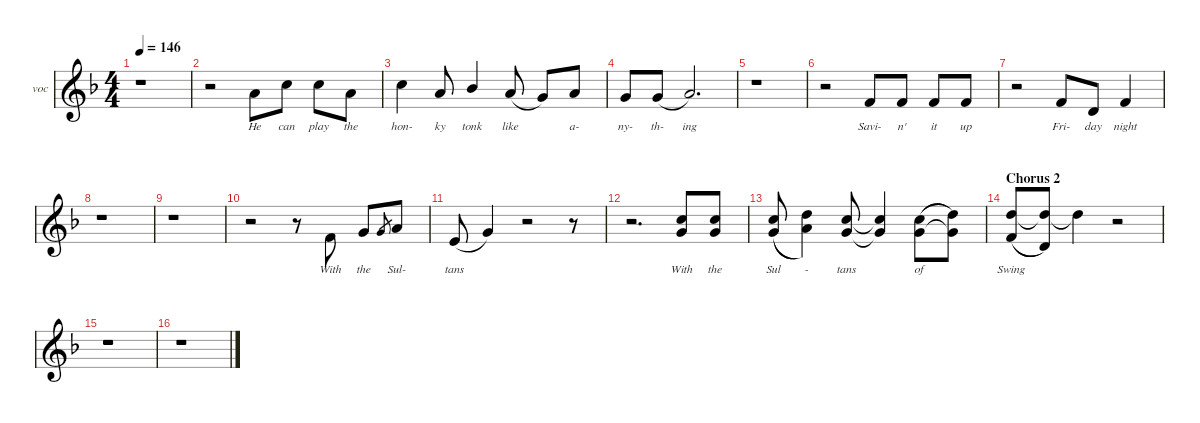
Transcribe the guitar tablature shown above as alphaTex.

\hideDynamics
\bracketExtendMode nobrackets
\firstSystemTrackNameOrientation horizontal
\otherSystemsTrackNameOrientation horizontal
\track ("Mark - Vocal" "voc") {instrument clavinet}
\staff {score}
\tuning (E4 B3 G3 D3 A2 E2)
\displaytranspose 12
\ts (4 4)
\scale
1.0486
\tempo 146
\accidentals auto
\clef g2
\ottava regular
\simile none
\ks dminor
r.1{dy mf beam Down} |
r.2{beam Down} 2.3{acc forcenatural}.8{lyrics (0 "He") lyrics (1 "") lyrics (2 "") lyrics (3 "") lyrics (4 "") beam Down} 1.2{acc forcenatural}.8{lyrics (0 "can") lyrics (1 "") lyrics (2 "") lyrics (3 "") lyrics (4 "") beam Down} 1.2{acc forcenatural}.8{lyrics (0 "play") lyrics (1 "") lyrics (2 "") lyrics (3 "") lyrics (4 "") beam Down} 2.3{acc forcenatural}.8{lyrics (0 "the") lyrics (1 "") lyrics (2 "") lyrics (3 "") lyrics (4 "") beam Down} |
1.2{acc forcenatural}.4{lyrics (0 "hon-") lyrics (1 "") lyrics (2 "") lyrics (3 "") lyrics (4 "") beam Down} 2.3{acc forcenatural}.8{lyrics (0 "ky") lyrics (1 "") lyrics (2 "") lyrics (3 "") lyrics (4 "") beam Up} 3.3{acc b}.4{lyrics (0 "tonk") lyrics (1 "") lyrics (2 "") lyrics (3 "") lyrics (4 "") beam Up} 2.3{acc forcenatural}.8{lyrics (0 "like") lyrics (1 "") lyrics (2 "") lyrics (3 "") lyrics (4 "") legatoorigin beam Up} 5.4{acc forcenatural}.8{beam Up} 2.3{acc forcenatural}.8{lyrics (0 "a-") lyrics (1 "") lyrics (2 "") lyrics (3 "") lyrics (4 "") beam Up} |
5.4{acc forcenatural}.8{lyrics (0 "ny-") lyrics (1 "") lyrics (2 "") lyrics (3 "") lyrics (4 "") beam Up} 5.4{acc forcenatural}.8{lyrics (0 "th-") lyrics (1 "") lyrics (2 "") lyrics (3 "") lyrics (4 "") legatoorigin beam Up} 2.3{acc forcenatural}.2{d lyrics (0 "ing") lyrics (1 "") lyrics (2 "") lyrics (3 "") lyrics (4 "") beam Up} |
r.1{beam Down} |
r.2{beam Down} 3.4{acc forcenatural}.8{lyrics (0 "Savi-") lyrics (1 "") lyrics (2 "") lyrics (3 "") lyrics (4 "") beam Up} 3.4{acc forcenatural}.8{lyrics (0 "n'") lyrics (1 "") lyrics (2 "") lyrics (3 "") lyrics (4 "") beam Up} 3.4{acc forcenatural}.8{lyrics (0 "it") lyrics (1 "") lyrics (2 "") lyrics (3 "") lyrics (4 "") beam Up} 3.4{acc forcenatural}.8{lyrics (0 "up") lyrics (1 "") lyrics (2 "") lyrics (3 "") lyrics (4 "") beam Up} |
r.2{beam Down} 3.4{acc forcenatural}.8{lyrics (0 "Fri-") lyrics (1 "") lyrics (2 "") lyrics (3 "") lyrics (4 "") beam Up} 5.5{acc forcenatural}.8{lyrics (0 "day") lyrics (1 "") lyrics (2 "") lyrics (3 "") lyrics (4 "") beam Up} 3.4{acc forcenatural}.4{lyrics (0 "night") lyrics (1 "") lyrics (2 "") lyrics (3 "") lyrics (4 "") beam Up} |
\scale
1.12602 r.1{beam Down} |
\scale
0.849212 r.1{beam Down} |
\scale
1.02476 r.2{beam Down} r.8{beam Down} 3.4{acc forcenatural}.8{lyrics (0 "With") lyrics (1 "") lyrics (2 "") lyrics (3 "") lyrics (4 "") beam Up} 5.4{acc forcenatural}.8{lyrics (0 "the") lyrics (1 "") lyrics (2 "") lyrics (3 "") lyrics (4 "") beam Up} 5.4{acc forcenatural}.8{gr beam Up} 2.3{acc forcenatural}.8{lyrics (0 "Sul-") lyrics (1 "") lyrics (2 "") lyrics (3 "") lyrics (4 "") beam Up} |
2.4{acc forcenatural}.8{lyrics (0 "tans") lyrics (1 "") lyrics (2 "") lyrics (3 "") lyrics (4 "") legatoorigin beam Up} 5.4{acc forcenatural}.4{beam Up} r.2{beam Up} r.8{beam Up} |
r.2{d beam Down} (5.4{acc forcenatural} 1.2{acc forcenatural}).8{lyrics (0 "With") lyrics (1 "") lyrics (2 "") lyrics (3 "") lyrics (4 "") dy mp beam Up} (5.4{acc forcenatural} 1.2{acc forcenatural}).8{lyrics (0 "the") lyrics (1 "") lyrics (2 "") lyrics (3 "") lyrics (4 "") beam Up} |
(5.4{acc forcenatural} 1.2{acc forcenatural}).8{lyrics (0 "Sul") lyrics (1 "") lyrics (2 "") lyrics (3 "") lyrics (4 "") legatoorigin beam Up} (3.2{acc forcenatural} 7.4{acc forcenatural}).4{lyrics (0 "-") lyrics (1 "") lyrics (2 "") lyrics (3 "") lyrics (4 "") beam Down} (5.4{acc forcenatural} 1.2{acc forcenatural}).8{lyrics (0 "tans") lyrics (1 "") lyrics (2 "") lyrics (3 "") lyrics (4 "") beam Up} (5.4{t acc forcenatural} 1.2{t acc forcenatural}).4{beam Up} (5.4{acc forcenatural} 1.2{acc forcenatural}).8{lyrics (0 "of") lyrics (1 "") lyrics (2 "") lyrics (3 "") lyrics (4 "") legatoorigin beam Down} (5.4{t acc forcenatural} 3.2{acc forcenatural}).8{beam Down} |
\section ("" "Chorus 2")
(3.4{acc forcenatural} 3.2{acc forcenatural}).8{lyrics (0 "Swing") lyrics (1 "") lyrics (2 "") lyrics (3 "") lyrics (4 "") legatoorigin beam Up} (5.5{acc forcenatural} 3.2{t acc forcenatural}).8{beam Up} 3.2{t acc forcenatural}.4{beam Down} r.2{beam Down} |
r.1{beam Down} |
r.1{beam Down}
